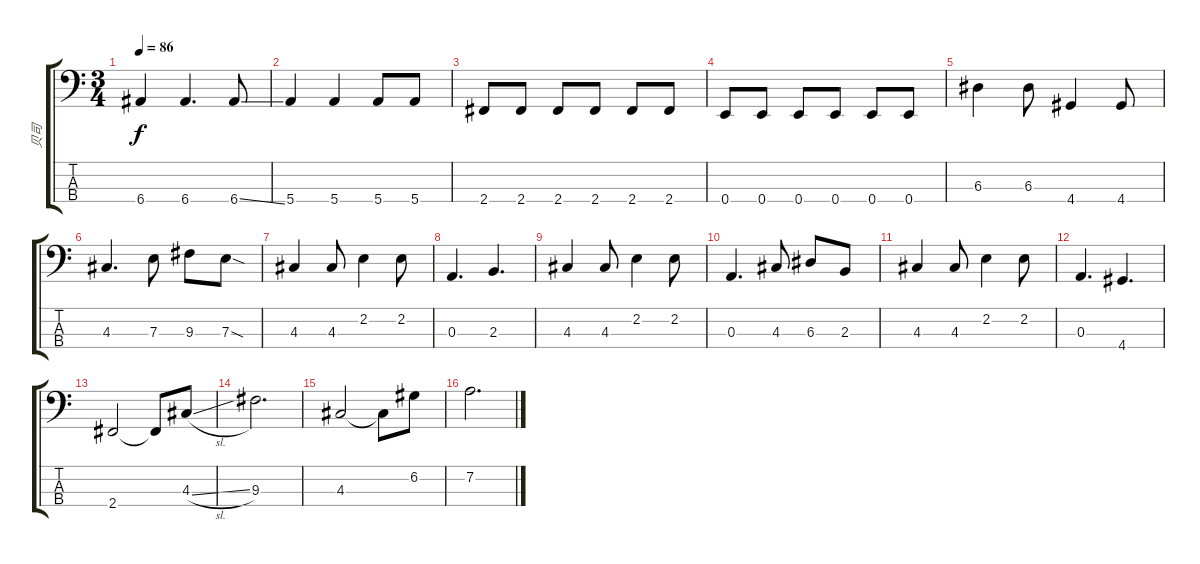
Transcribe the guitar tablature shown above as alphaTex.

\track ("贝司" "贝司") {instrument electricbassfinger}
\staff {score tabs}
\tuning (G2 D2 A1 E1) {hide}
\ts (3 4)
\tempo 86
\clef f4
\ks c
6.4.4{dy f} 6.4.4{d} 6.4{ss}.8 |
5.4.4 5.4.4 5.4.8 5.4.8 |
2.4.8 2.4.8 2.4.8 2.4.8 2.4.8 2.4.8 |
0.4.8 0.4.8 0.4.8 0.4.8 0.4.8 0.4.8 |
6.3.4 6.3.8 4.4.4 4.4.8 |
4.3.4{d} 7.3.8 9.3.8 7.3{sod}.8 |
4.3.4 4.3.8 2.2.4 2.2.8 |
0.3.4{d} 2.3.4{d} |
4.3.4 4.3.8 2.2.4 2.2.8 |
0.3.4{d} 4.3.8 6.3.8 2.3.8 |
4.3.4 4.3.8 2.2.4 2.2.8 |
0.3.4{d} 4.4.4{d} |
2.4.2 2.4{t}.8 4.3{sl}.8 |
9.3.2{d} |
4.3.2 4.3{t}.8 6.2.8 |
7.2.2{d}
